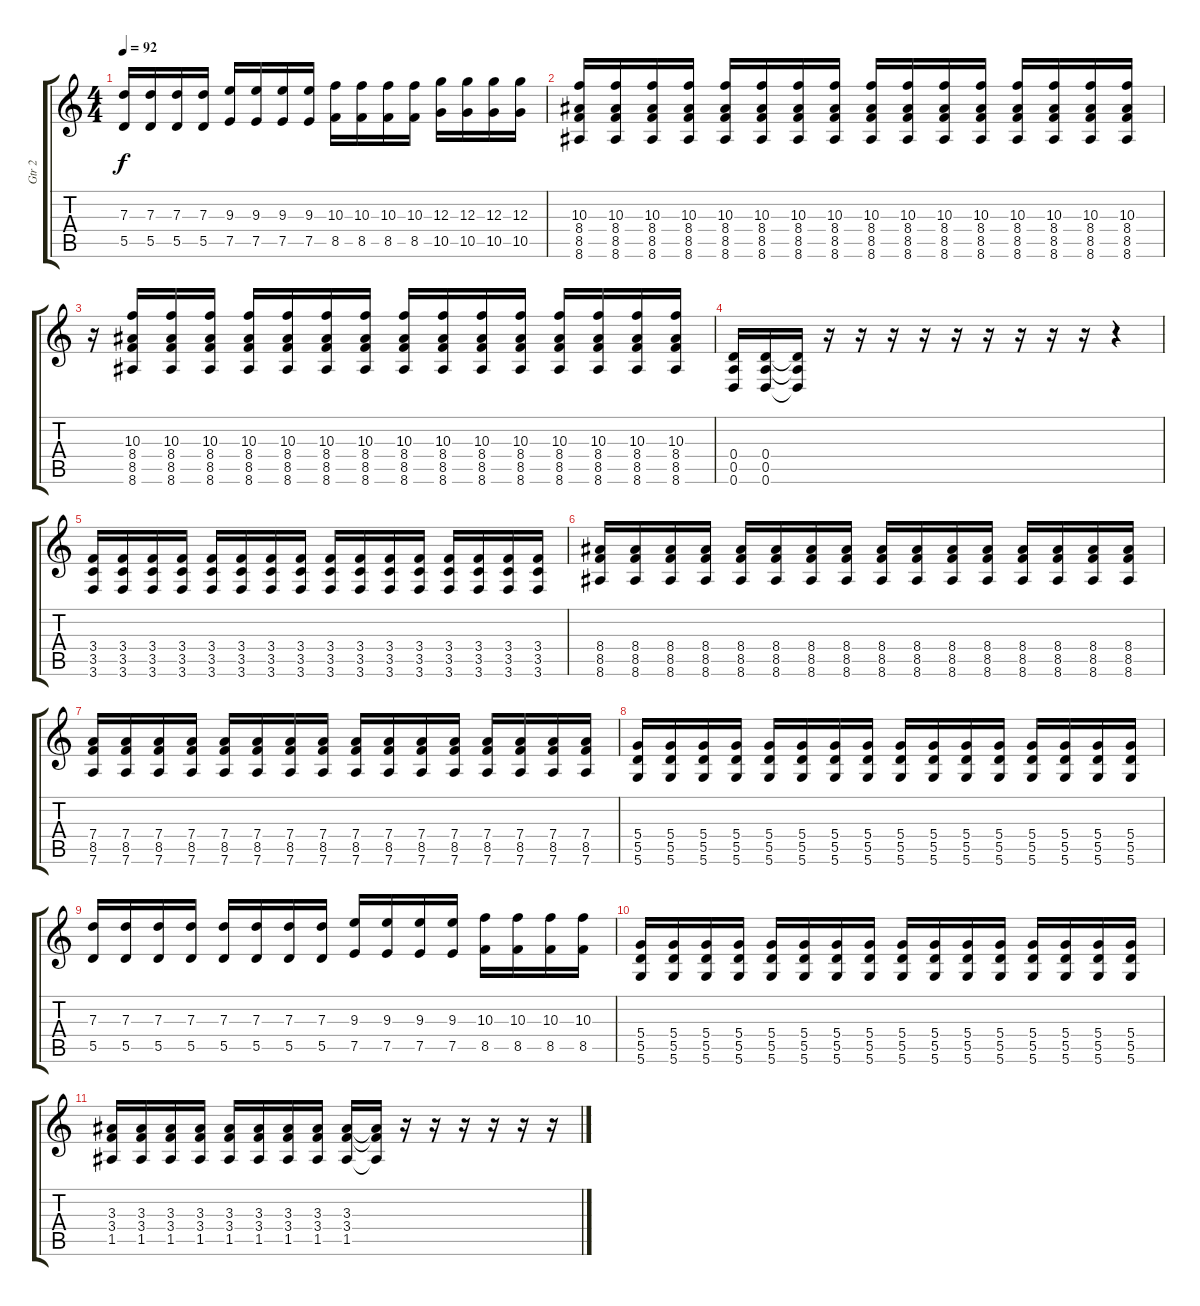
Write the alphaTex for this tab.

\track ("Gtr 2" "Gtr 2") {instrument distortionguitar}
\staff {score tabs}
\tuning (E4 B3 G3 D3 A2 D2) {hide}
\ts (4 4)
\tempo 92
\clef g2
\ks c
(7.3 5.5).16{dy f} (7.3 5.5).16 (7.3 5.5).16 (7.3 5.5).16 (9.3 7.5).16 (9.3 7.5).16 (9.3 7.5).16 (9.3 7.5).16 (10.3 8.5).16 (10.3 8.5).16 (10.3 8.5).16 (10.3 8.5).16 (12.3 10.5).16 (12.3 10.5).16 (12.3 10.5).16 (12.3 10.5).16 |
(10.3 8.4 8.5 8.6).16 (10.3 8.4 8.5 8.6).16 (10.3 8.4 8.5 8.6).16 (10.3 8.4 8.5 8.6).16 (10.3 8.4 8.5 8.6).16 (10.3 8.4 8.5 8.6).16 (10.3 8.4 8.5 8.6).16 (10.3 8.4 8.5 8.6).16 (10.3 8.4 8.5 8.6).16 (10.3 8.4 8.5 8.6).16 (10.3 8.4 8.5 8.6).16 (10.3 8.4 8.5 8.6).16 (10.3 8.4 8.5 8.6).16 (10.3 8.4 8.5 8.6).16 (10.3 8.4 8.5 8.6).16 (10.3 8.4 8.5 8.6).16 |
r.16 (10.3 8.4 8.5 8.6).16 (10.3 8.4 8.5 8.6).16 (10.3 8.4 8.5 8.6).16 (10.3 8.4 8.5 8.6).16 (10.3 8.4 8.5 8.6).16 (10.3 8.4 8.5 8.6).16 (10.3 8.4 8.5 8.6).16 (10.3 8.4 8.5 8.6).16 (10.3 8.4 8.5 8.6).16 (10.3 8.4 8.5 8.6).16 (10.3 8.4 8.5 8.6).16 (10.3 8.4 8.5 8.6).16 (10.3 8.4 8.5 8.6).16 (10.3 8.4 8.5 8.6).16 (10.3 8.4 8.5 8.6).16 |
(0.4 0.5 0.6).16 (0.4 0.5 0.6).16 (0.4{t} 0.5{t} 0.6{t}).16 r.16 r.16 r.16 r.16 r.16 r.16 r.16 r.16 r.16 r.4 |
(3.4 3.5 3.6).16 (3.4 3.5 3.6).16 (3.4 3.5 3.6).16 (3.4 3.5 3.6).16 (3.4 3.5 3.6).16 (3.4 3.5 3.6).16 (3.4 3.5 3.6).16 (3.4 3.5 3.6).16 (3.4 3.5 3.6).16 (3.4 3.5 3.6).16 (3.4 3.5 3.6).16 (3.4 3.5 3.6).16 (3.4 3.5 3.6).16 (3.4 3.5 3.6).16 (3.4 3.5 3.6).16 (3.4 3.5 3.6).16 |
(8.4 8.5 8.6).16 (8.4 8.5 8.6).16 (8.4 8.5 8.6).16 (8.4 8.5 8.6).16 (8.4 8.5 8.6).16 (8.4 8.5 8.6).16 (8.4 8.5 8.6).16 (8.4 8.5 8.6).16 (8.4 8.5 8.6).16 (8.4 8.5 8.6).16 (8.4 8.5 8.6).16 (8.4 8.5 8.6).16 (8.4 8.5 8.6).16 (8.4 8.5 8.6).16 (8.4 8.5 8.6).16 (8.4 8.5 8.6).16 |
(7.4 8.5 7.6).16 (7.4 8.5 7.6).16 (7.4 8.5 7.6).16 (7.4 8.5 7.6).16 (7.4 8.5 7.6).16 (7.4 8.5 7.6).16 (7.4 8.5 7.6).16 (7.4 8.5 7.6).16 (7.4 8.5 7.6).16 (7.4 8.5 7.6).16 (7.4 8.5 7.6).16 (7.4 8.5 7.6).16 (7.4 8.5 7.6).16 (7.4 8.5 7.6).16 (7.4 8.5 7.6).16 (7.4 8.5 7.6).16 |
(5.4 5.5 5.6).16 (5.4 5.5 5.6).16 (5.4 5.5 5.6).16 (5.4 5.5 5.6).16 (5.4 5.5 5.6).16 (5.4 5.5 5.6).16 (5.4 5.5 5.6).16 (5.4 5.5 5.6).16 (5.4 5.5 5.6).16 (5.4 5.5 5.6).16 (5.4 5.5 5.6).16 (5.4 5.5 5.6).16 (5.4 5.5 5.6).16 (5.4 5.5 5.6).16 (5.4 5.5 5.6).16 (5.4 5.5 5.6).16 |
(7.3 5.5).16 (7.3 5.5).16 (7.3 5.5).16 (7.3 5.5).16 (7.3 5.5).16 (7.3 5.5).16 (7.3 5.5).16 (7.3 5.5).16 (9.3 7.5).16 (9.3 7.5).16 (9.3 7.5).16 (9.3 7.5).16 (10.3 8.5).16 (10.3 8.5).16 (10.3 8.5).16 (10.3 8.5).16 |
(5.4 5.5 5.6).16 (5.4 5.5 5.6).16 (5.4 5.5 5.6).16 (5.4 5.5 5.6).16 (5.4 5.5 5.6).16 (5.4 5.5 5.6).16 (5.4 5.5 5.6).16 (5.4 5.5 5.6).16 (5.4 5.5 5.6).16 (5.4 5.5 5.6).16 (5.4 5.5 5.6).16 (5.4 5.5 5.6).16 (5.4 5.5 5.6).16 (5.4 5.5 5.6).16 (5.4 5.5 5.6).16 (5.4 5.5 5.6).16 |
(3.3 3.4 1.5).16 (3.3 3.4 1.5).16 (3.3 3.4 1.5).16 (3.3 3.4 1.5).16 (3.3 3.4 1.5).16 (3.3 3.4 1.5).16 (3.3 3.4 1.5).16 (3.3 3.4 1.5).16 (3.3 3.4 1.5).16 (3.3{t} 3.4{t} 1.5{t}).16 r.16 r.16 r.16 r.16 r.16 r.16
